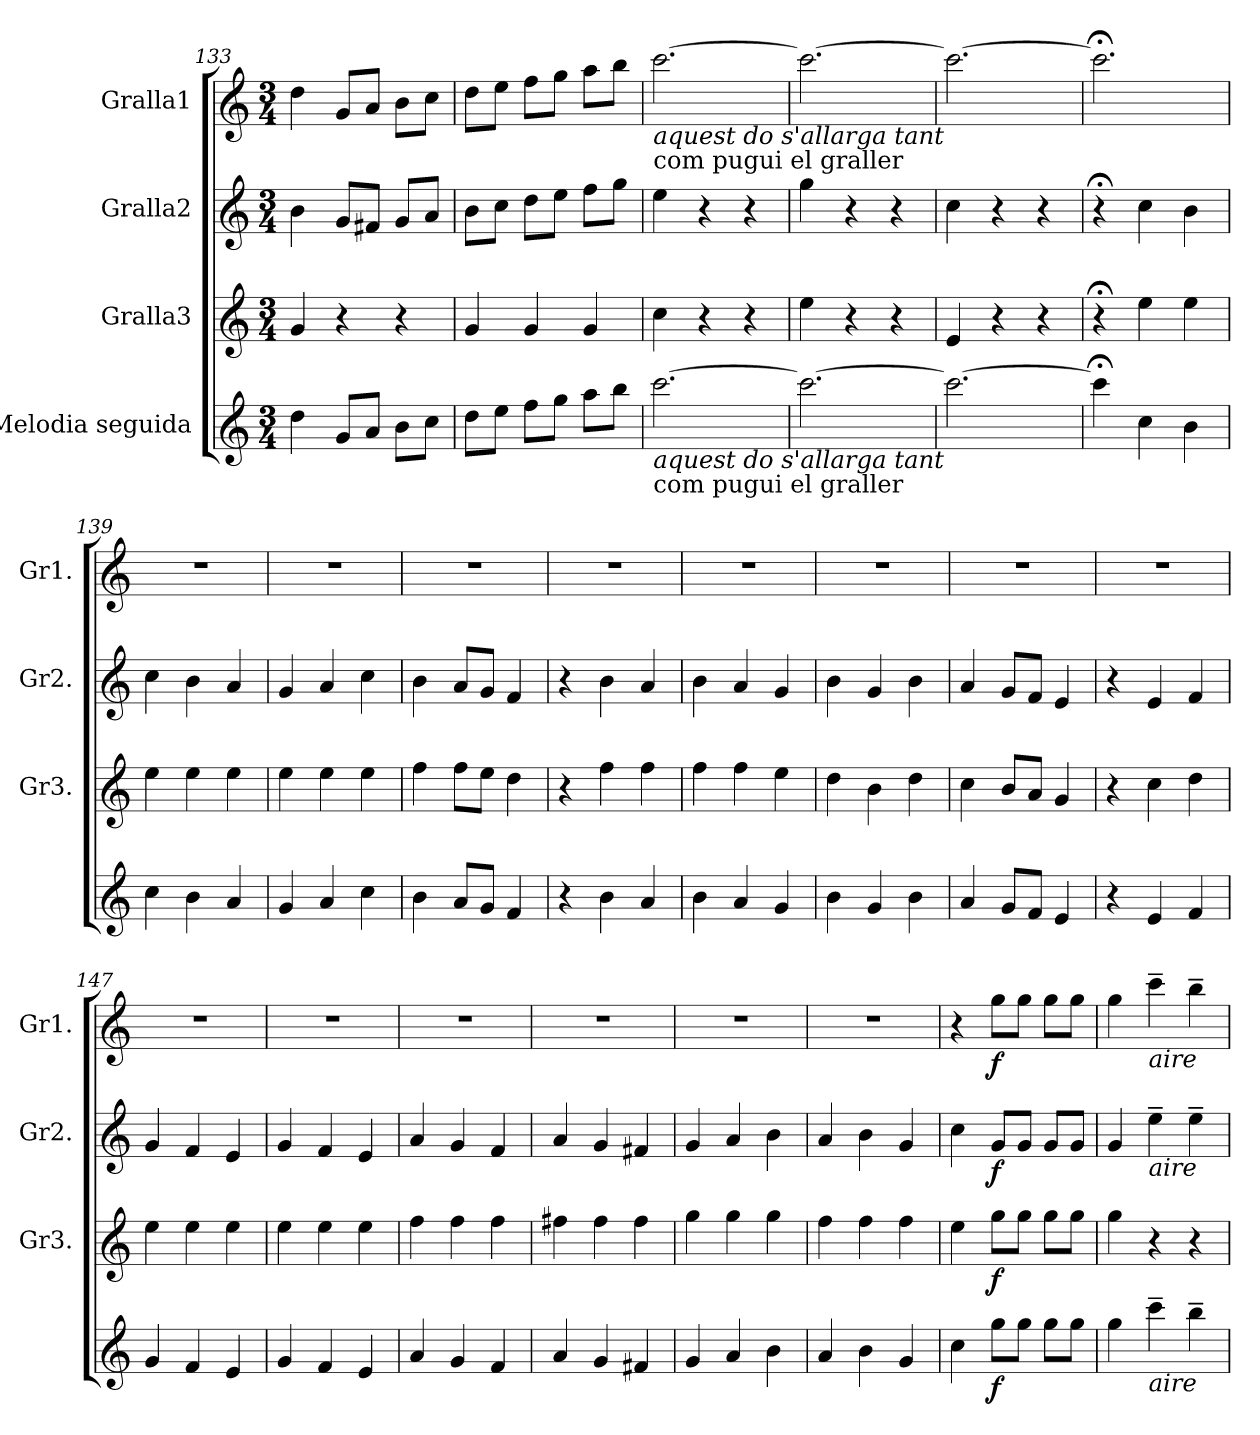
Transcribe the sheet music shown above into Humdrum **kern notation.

**kern	**dynam	**kern	**dynam	**kern	**dynam	**kern	**dynam
*part4	*part4	*part3	*part3	*part2	*part2	*part1	*part1
*staff4	*staff4	*staff3	*staff3	*staff2	*staff2	*staff1	*staff1
*I"Melodia seguida	*	*I"Gralla3	*	*I"Gralla2	*	*I"Gralla1	*
*	*	*I'Gr3.	*	*I'Gr2.	*	*I'Gr1.	*
*clefG2	*	*clefG2	*	*clefG2	*	*clefG2	*
*k[]	*	*k[]	*	*k[]	*	*k[]	*
*M3/4	*	*M3/4	*	*M3/4	*	*M3/4	*
=133	=133	=133	=133	=133	=133	=133	=133
4dd\	.	4g/	.	4b\	.	4dd\	.
8g/L	.	4r	.	8g/L	.	8g/L	.
8a/J	.	.	.	8f#X/J	.	8a/J	.
8b\L	.	4r	.	8g/L	.	8b\L	.
8cc\J	.	.	.	8a/J	.	8cc\J	.
!!LO:LB:g=z
=134	=134	=134	=134	=134	=134	=134	=134
8dd\L	.	4g/	.	8b\L	.	8dd\L	.
8ee\J	.	.	.	8cc\J	.	8ee\J	.
8ff\L	.	4g/	.	8dd\L	.	8ff\L	.
8gg\J	.	.	.	8ee\J	.	8gg\J	.
8aa\L	.	4g/	.	8ff\L	.	8aa\L	.
8bb\J	.	.	.	8gg\J	.	8bb\J	.
=135	=135	=135	=135	=135	=135	=135	=135
!	!	!	!	!	!	!LO:TX:b:i:t=aquest do s'allarga tant	!
!	!	!	!	!	!	!LO:TX:b:t=com pugui el graller	!
!LO:TX:b:i:t=aquest do s'allarga tant	!	!	!	!	!	!	!
!LO:TX:b:t=com pugui el graller	!	!	!	!	!	!	!
[2.ccc\	.	4cc\	.	4ee\	.	[2.ccc\	.
.	.	4r	.	4r	.	.	.
.	.	4r	.	4r	.	.	.
=136	=136	=136	=136	=136	=136	=136	=136
2.ccc\_	.	4ee\	.	4gg\	.	2.ccc\_	.
.	.	4r	.	4r	.	.	.
.	.	4r	.	4r	.	.	.
=137	=137	=137	=137	=137	=137	=137	=137
2.ccc\_	.	4e/	.	4cc\	.	2.ccc\_	.
.	.	4r	.	4r	.	.	.
.	.	4r	.	4r	.	.	.
=138	=138	=138	=138	=138	=138	=138	=138
4ccc;<\]	.	4r;<	.	4r;<	.	2.ccc;<\]	.
4cc\	.	4ee\	.	4cc\	.	.	.
4b\	.	4ee\	.	4b\	.	.	.
=139	=139	=139	=139	=139	=139	=139	=139
4cc\	.	4ee\	.	4cc\	.	2.r	.
4b\	.	4ee\	.	4b\	.	.	.
4a/	.	4ee\	.	4a/	.	.	.
=140	=140	=140	=140	=140	=140	=140	=140
4g/	.	4ee\	.	4g/	.	2.r	.
4a/	.	4ee\	.	4a/	.	.	.
4cc\	.	4ee\	.	4cc\	.	.	.
=141	=141	=141	=141	=141	=141	=141	=141
4b\	.	4ff\	.	4b\	.	2.r	.
8a/L	.	8ff\L	.	8a/L	.	.	.
8g/J	.	8ee\J	.	8g/J	.	.	.
4f/	.	4dd\	.	4f/	.	.	.
=142	=142	=142	=142	=142	=142	=142	=142
4r	.	4r	.	4r	.	2.r	.
4b\	.	4ff\	.	4b\	.	.	.
4a/	.	4ff\	.	4a/	.	.	.
!!LO:PB:g=z
=143	=143	=143	=143	=143	=143	=143	=143
4b\	.	4ff\	.	4b\	.	2.r	.
4a/	.	4ff\	.	4a/	.	.	.
4g/	.	4ee\	.	4g/	.	.	.
=144	=144	=144	=144	=144	=144	=144	=144
4b\	.	4dd\	.	4b\	.	2.r	.
4g/	.	4b\	.	4g/	.	.	.
4b\	.	4dd\	.	4b\	.	.	.
=145	=145	=145	=145	=145	=145	=145	=145
4a/	.	4cc\	.	4a/	.	2.r	.
8g/L	.	8b/L	.	8g/L	.	.	.
8f/J	.	8a/J	.	8f/J	.	.	.
4e/	.	4g/	.	4e/	.	.	.
=146	=146	=146	=146	=146	=146	=146	=146
4r	.	4r	.	4r	.	2.r	.
4e/	.	4cc\	.	4e/	.	.	.
4f/	.	4dd\	.	4f/	.	.	.
=147	=147	=147	=147	=147	=147	=147	=147
4g/	.	4ee\	.	4g/	.	2.r	.
4f/	.	4ee\	.	4f/	.	.	.
4e/	.	4ee\	.	4e/	.	.	.
=148	=148	=148	=148	=148	=148	=148	=148
4g/	.	4ee\	.	4g/	.	2.r	.
4f/	.	4ee\	.	4f/	.	.	.
4e/	.	4ee\	.	4e/	.	.	.
=149	=149	=149	=149	=149	=149	=149	=149
4a/	.	4ff\	.	4a/	.	2.r	.
4g/	.	4ff\	.	4g/	.	.	.
4f/	.	4ff\	.	4f/	.	.	.
=150	=150	=150	=150	=150	=150	=150	=150
4a/	.	4ff#X\	.	4a/	.	2.r	.
4g/	.	4ff#\	.	4g/	.	.	.
4f#X/	.	4ff#\	.	4f#X/	.	.	.
=151	=151	=151	=151	=151	=151	=151	=151
4g/	.	4gg\	.	4g/	.	2.r	.
4a/	.	4gg\	.	4a/	.	.	.
4b\	.	4gg\	.	4b\	.	.	.
=152	=152	=152	=152	=152	=152	=152	=152
4a/	.	4ff\	.	4a/	.	2.r	.
4b\	.	4ff\	.	4b\	.	.	.
4g/	.	4ff\	.	4g/	.	.	.
!!LO:LB:g=z
=153	=153	=153	=153	=153	=153	=153	=153
4cc\	.	4ee\	.	4cc\	.	4r	.
!	!LO:DY:b	!	!LO:DY:b	!	!LO:DY:b	!	!LO:DY:b
8gg\L	f	8gg\L	f	8g/L	f	8gg\L	f
8gg\J	.	8gg\J	.	8g/J	.	8gg\J	.
8gg\L	.	8gg\L	.	8g/L	.	8gg\L	.
8gg\J	.	8gg\J	.	8g/J	.	8gg\J	.
=154	=154	=154	=154	=154	=154	=154	=154
4gg\	.	4gg\	.	4g/	.	4gg\	.
!	!	!	!	!	!	!LO:TX:b:i:t=aire	!
!	!	!	!	!LO:TX:b:i:t=aire	!	!	!
!LO:TX:b:i:t=aire	!	!	!	!	!	!	!
4ccc~\	.	4r	.	4ee~\	.	4ccc~\	.
4bb~\	.	4r	.	4ee~\	.	4bb~\	.
=	=	=	=	=	=	=	=
*-	*-	*-	*-	*-	*-	*-	*-
